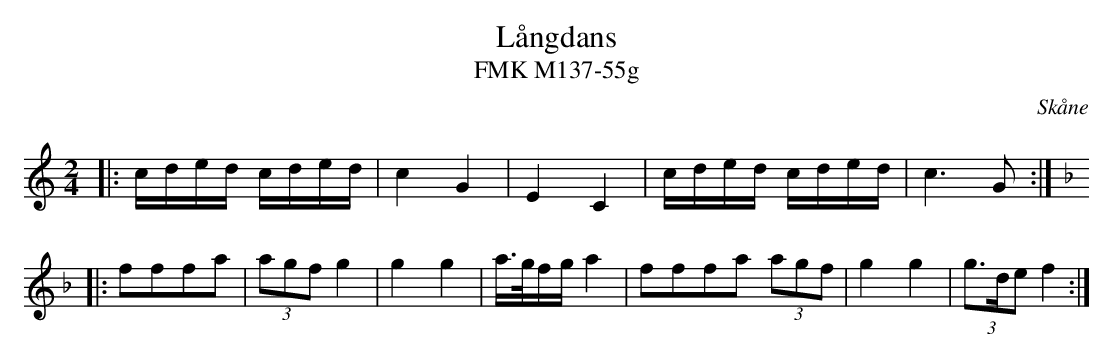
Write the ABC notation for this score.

X:1
T:Långdans
T:FMK M137-55g
O:Skåne
M:2/4
L:1/16
K:C
|: cded cded | c4 G4 | E4 C4 | cded cded | c4>G4 :|
|:[K:F] f2f2f2a2 |(3a2g2f2 g4 | g4 g4 |  a>gfg a4 | f2f2f2a2 (3a2g2f2 | g4 g4 | (3g2>d2e2 f4  :|
